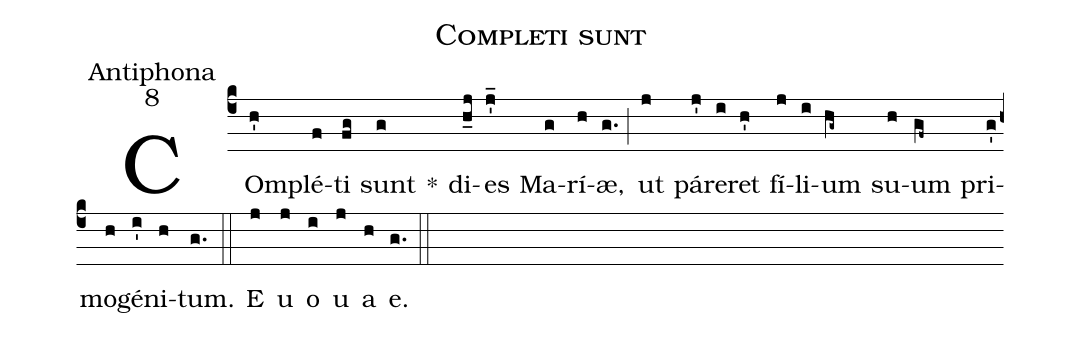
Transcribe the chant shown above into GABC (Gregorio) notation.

name:Completi sunt;
office-part:Antiphona;
mode:8;
%%
(c4) COm(h')plé(f)ti(fg) sunt(g) *()
di(h_j)es(j_') Ma(g)rí(h)æ,(g.) (;)
ut(j) pá(j')re(i)ret(h') fí(j)li(i)um(hg~) su(h)um(gf~) pri(g')mo(h)gé(i')ni(h)tum.(g.) (::)
<eu>E(j) u(j) o(i) u(j) a(h) e.</eu>(g.) (::)
